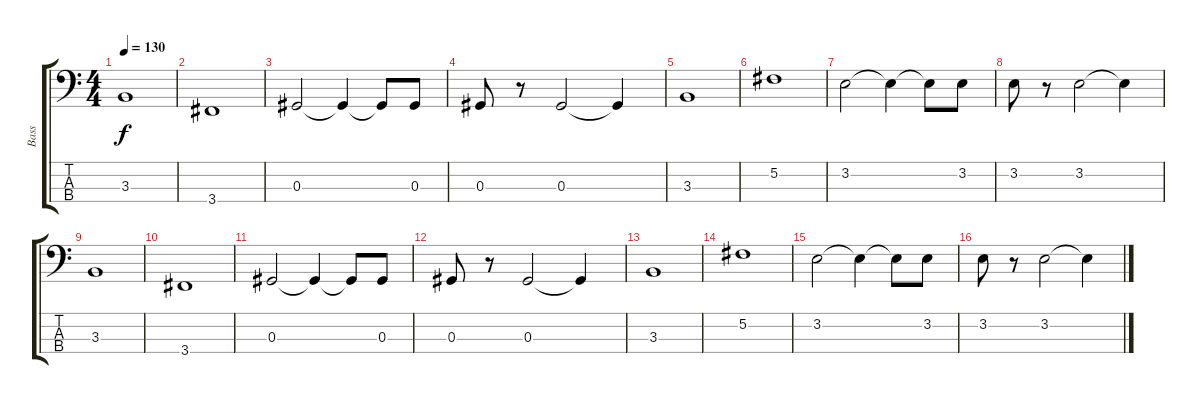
\track ("Bass" "Bass") {instrument electricbassfinger}
\staff {score tabs}
\tuning (Gb2 Db2 Ab1 Eb1) {hide}
\ts (4 4)
\tempo 130
\clef f4
\ks c
3.3.1{dy f} |
3.4.1 |
0.3.2 0.3{t}.4 0.3{t}.8 0.3.8 |
0.3.8 r.8 0.3.2 0.3{t}.4 |
3.3.1 |
5.2.1 |
3.2.2 3.2{t}.4 3.2{t}.8 3.2.8 |
3.2.8 r.8 3.2.2 3.2{t}.4 |
3.3.1 |
3.4.1 |
0.3.2 0.3{t}.4 0.3{t}.8 0.3.8 |
0.3.8 r.8 0.3.2 0.3{t}.4 |
3.3.1 |
5.2.1 |
3.2.2{volume 10} 3.2{t}.4 3.2{t}.8 3.2.8{volume 9} |
3.2.8 r.8 3.2.2{volume 8} 3.2{t}.4
